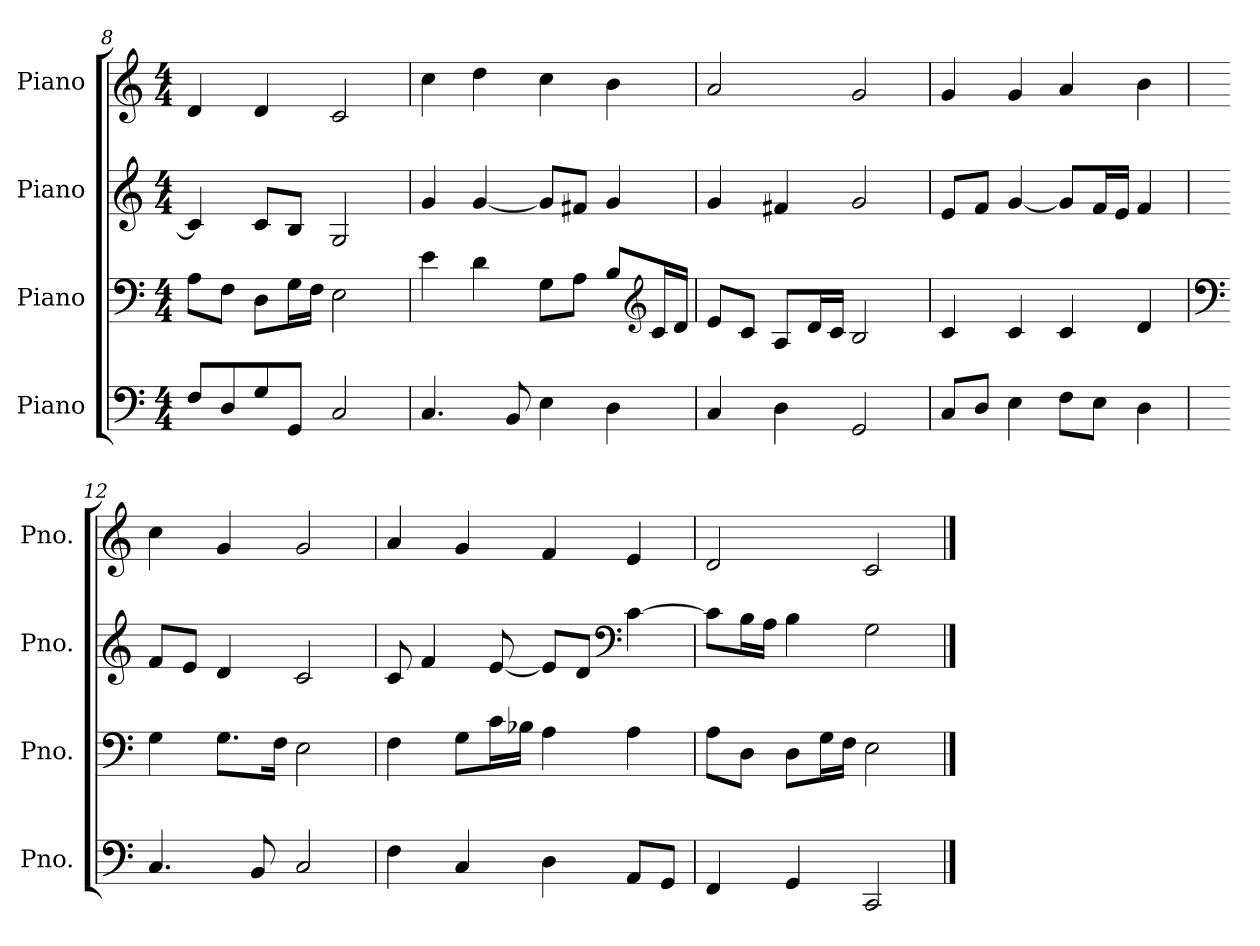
**kern	**kern	**kern	**kern
*part4	*part3	*part2	*part1
*staff4	*staff3	*staff2	*staff1
*I"Piano	*I"Piano	*I"Piano	*I"Piano
*I'Pno.	*I'Pno.	*I'Pno.	*I'Pno.
*clefF4	*clefF4	*clefG2	*clefG2
*k[]	*k[]	*k[]	*k[]
*M4/4	*M4/4	*M4/4	*M4/4
=8	=8	=8	=8
8F/L	8A\L	4c/]	4d/
8D/	8F\J	.	.
8G/	8D\L	8c/L	4d/
8GG/J	16G\L	8B/J	.
.	16F\JJ	.	.
2C/	2E\	2G/	2c/
!!LO:LB:g=z
=9	=9	=9	=9
4.C/	4e\	4g/	4cc\
.	4d\	[4g/	4dd\
8BB/	.	.	.
4E\	8G\L	8g/L]	4cc\
.	8A\J	8f#X/J	.
4D\	8B/L	4g/	4b\
*	*clefG2	*	*
.	16c/L	.	.
.	16d/JJ	.	.
=10	=10	=10	=10
4C/	8e/L	4g/	2a/
.	8c/J	.	.
4D\	8A/L	4f#X/	.
.	16d/L	.	.
.	16c/JJ	.	.
2GG/	2B/	2g/	2g/
=11	=11	=11	=11
8C/L	4c/	8e/L	4g/
8D/J	.	8f/J	.
4E\	4c/	[4g/	4g/
8F\L	4c/	8g/L]	4a/
8E\J	.	16f/L	.
.	.	16e/JJ	.
4D\	4d/	4f/	4b\
=12	=12	=12	=12
*	*clefF4	*	*
4.C/	4G\	8f/L	4cc\
.	.	8e/J	.
.	8.G\L	4d/	4g/
8BB/	.	.	.
.	16F\Jk	.	.
2C/	2E\	2c/	2g/
!!LO:PB:g=z
=13	=13	=13	=13
4F\	4F\	8c/	4a/
.	.	4f/	.
4C/	8G\L	.	4g/
.	16c\L	[8e/	.
.	16B-X\JJ	.	.
4D\	4A\	8e/L]	4f/
.	.	8d/J	.
*	*	*clefF4	*
8AA/L	4A\	[4c\	4e/
8GG/J	.	.	.
=14	=14	=14	=14
4FF/	8A\L	8c\L]	2d/
.	8D\J	16B\L	.
.	.	16A\JJ	.
4GG/	8D\L	4B\	.
.	16G\L	.	.
.	16F\JJ	.	.
2CC/	2E\	2G\	2c/
==	==	==	==
*-	*-	*-	*-
